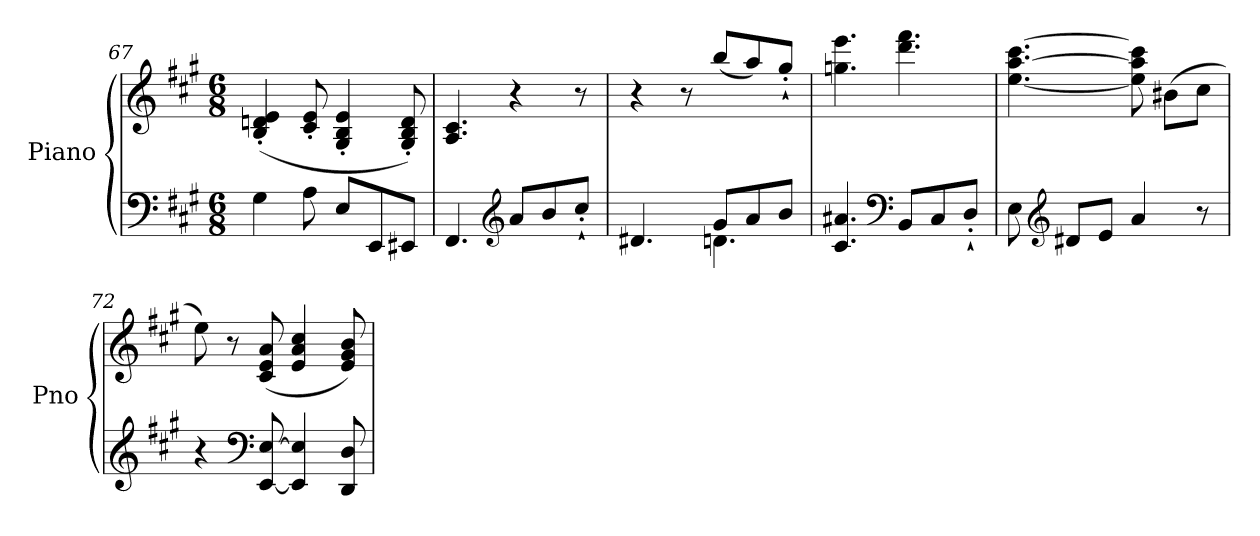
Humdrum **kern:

**kern	**kern
*part1	*part1
*staff2	*staff1
*I"Piano	*
*I'Pno	*
!!LO:LB:g=z
*clefF4	*clefG2
*k[f#c#g#]	*k[f#c#g#]
*M6/8	*M6/8
=67	=67
4G#\	(>4B/' 4dn/' 4e/'
8A\	8c#/' 8e/'
8E/L	4G#/' 4B/' 4e/'
8EE/	.
8EE#X/J	8G#/' 8B/' 8d/')
=68	=68
4.FF#/	4.A/ 4.c#/
*clefG2	*
8a/L	4r
8b/	.
8cc#`'/J	8r
=69	=69
*^	*
4.d#X/	4.ryy	4r
.	.	8r
8g#/L	4.dn\	(8bb/L
8a/	.	8aa/)
8b/J	.	8gg#`'/J
*v	*v	*
=70	=70
4.c#/ 4.a#X/	4.ggn\ 4.eee\
*clefF4	*
8BB/L	4.ddd\ 4.fff#\
8C#/	.
8D`'/J	.
=71	=71
8E\	[4.ee\ [4.aa\ [4.ccc#\
*clefG2	*
8d#X/L	.
8e/J	.
4a/	8ee\] 8aa\] 8ccc#\]
.	(8b#X\L
8r	8cc#\J
=72	=72
4r	8ee\)
.	8r
*clefF4	*
[8EE/ [8E/	(8c#/ 8e/ 8a/
4EE/] 4E/]	4e/ 4a/ 4cc#/
8DD/ 8D/	8e/ 8g#/ 8b/)
=	=
*-	*-
